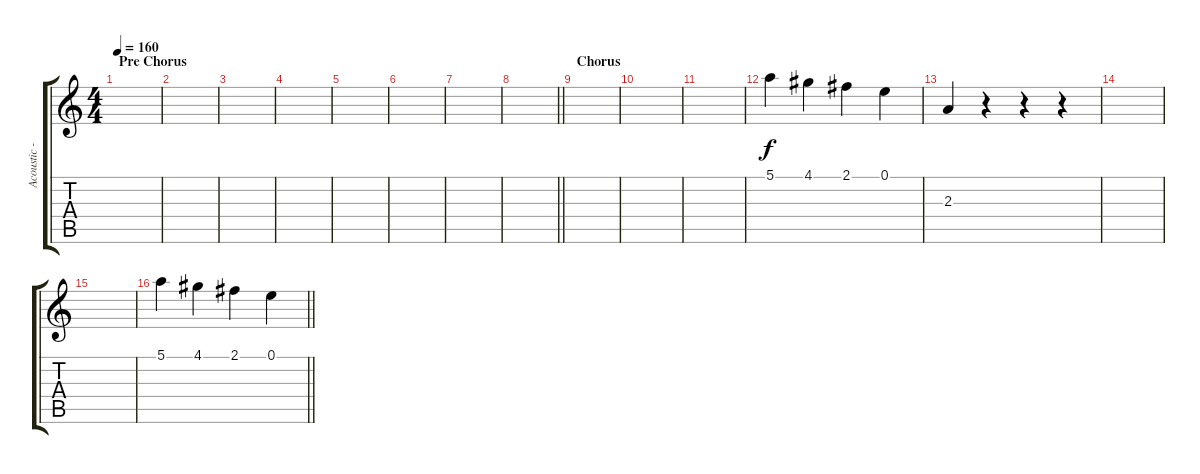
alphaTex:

\track ("Acoustic - Bells" "Acoustic -") {instrument acousticguitarsteel}
\staff {score tabs}
\tuning (E4 B3 G3 D3 A2 E2) {hide}
\ts (4 4)
\section ("" "Pre Chorus ")
\tempo 160
\clef g2
\ks c
|
|
|
|
|
|
|
\barLineRight lightlight
|
\section ("" "Chorus")
|
|
|
5.1.4{volume 16 instrument tubularbells} 4.1.4 2.1.4 0.1.4 |
2.3.4 r.4 r.4 r.4 |
|
|
\barLineRight lightlight
5.1.4 4.1.4 2.1.4 0.1.4
